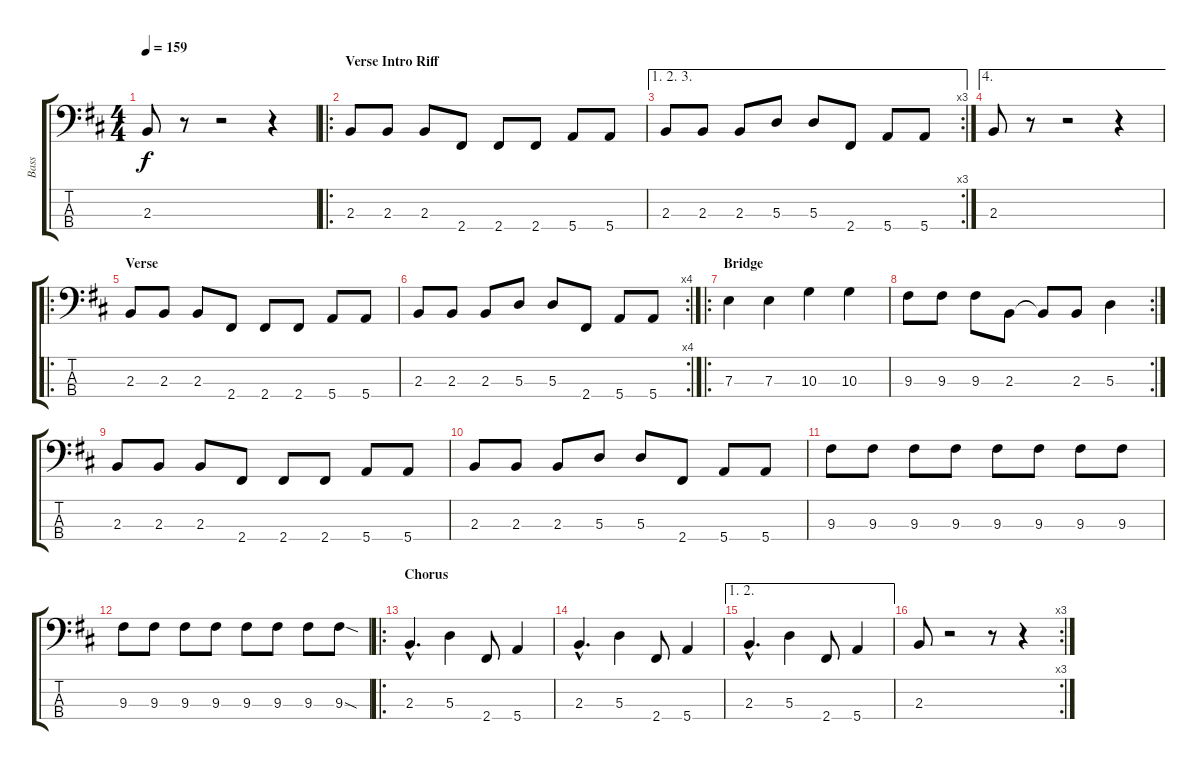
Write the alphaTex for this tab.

\track ("Bass" "Bass") {instrument electricbasspick}
\staff {score tabs}
\tuning (G2 D2 A1 E1) {hide}
\ts (4 4)
\tempo 159
\clef f4
\ks d
2.3.8{dy f} r.8 r.2 r.4 |
\ro
\section ("" "Verse Intro Riff")
2.3.8 2.3.8 2.3.8 2.4.8 2.4.8 2.4.8 5.4.8 5.4.8 |
\ae (1 2 3)
\rc 3
2.3.8 2.3.8 2.3.8 5.3.8 5.3.8 2.4.8 5.4.8 5.4.8 |
\ae 4
2.3.8 r.8 r.2 r.4 |
\ro
\section ("" "Verse")
2.3.8 2.3.8 2.3.8 2.4.8 2.4.8 2.4.8 5.4.8 5.4.8 |
\rc 4
2.3.8 2.3.8 2.3.8 5.3.8 5.3.8 2.4.8 5.4.8 5.4.8 |
\ro
\section ("" "Bridge")
7.3.4 7.3.4 10.3.4 10.3.4 |
\rc 2
9.3.8 9.3.8 9.3.8 2.3.8 2.3{t}.8 2.3.8 5.3.4 |
2.3.8 2.3.8 2.3.8 2.4.8 2.4.8 2.4.8 5.4.8 5.4.8 |
2.3.8 2.3.8 2.3.8 5.3.8 5.3.8 2.4.8 5.4.8 5.4.8 |
9.3.8 9.3.8 9.3.8 9.3.8 9.3.8 9.3.8 9.3.8 9.3.8 |
9.3.8 9.3.8 9.3.8 9.3.8 9.3.8 9.3.8 9.3.8 9.3{sod}.8 |
\ro
\section ("" "Chorus")
2.3{hac}.4{d} 5.3.4 2.4.8 5.4.4 |
2.3{hac}.4{d} 5.3.4 2.4.8 5.4.4 |
\ae (1 2)
2.3{hac}.4{d} 5.3.4 2.4.8 5.4.4 |
\rc 3
2.3.8 r.2 r.8 r.4
